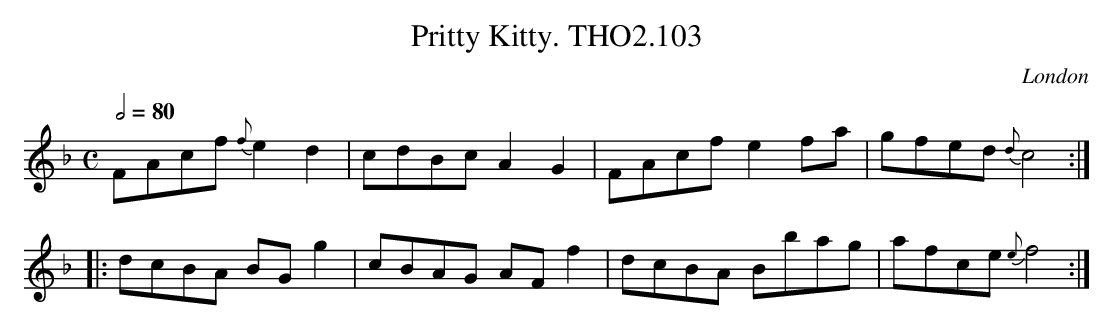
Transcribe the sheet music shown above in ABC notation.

X:1
T:Pritty Kitty. THO2.103
O:London
M:C
L:1/8
Q:1/2=80
K:F
FAcf {f}e2d2|cdBc A2G2|FAcf e2 fa|gfed {d}c4:|
|:dcBA BG g2|cBAG AF f2|dcBA Bbag|afce {e}f4:|
